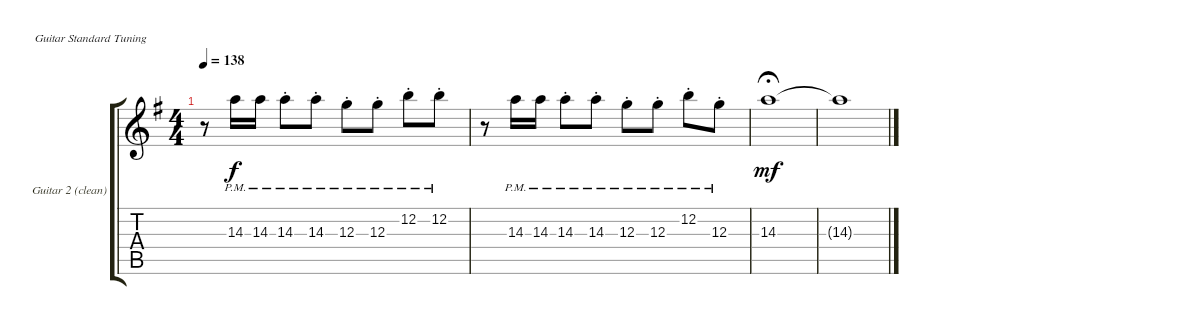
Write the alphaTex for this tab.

\defaultSystemsLayout 4
\bracketExtendMode groupsimilarinstruments
\useSystemSignSeparator
\multiBarRest
\multiTrackTrackNamePolicy allsystems
\firstSystemTrackNameMode fullname
\firstSystemTrackNameOrientation horizontal
\otherSystemsTrackNameOrientation horizontal
\defaultBarNumberDisplay FirstOfSystem
\track ("Guitar 2 (clean)" "Gtr. 2") {multiBarRest instrument overdrivenguitar}
\staff {score tabs}
\tuning (E4 B3 G3 D3 A2 E2)
\ts (4 4)
\tempo 138
\clef g2
\ks g
r.8{dy f} 14.3{pm}.16 14.3{pm}.16 14.3{pm st}.8 14.3{pm st}.8 12.3{pm st}.8 12.3{pm st}.8 12.2{pm st}.8 12.2{pm st}.8 |
r.8 14.3{pm}.16 14.3{pm}.16 14.3{pm st}.8 14.3{pm st}.8 12.3{pm st}.8 12.3{pm st}.8 12.2{pm st}.8 12.3{pm st}.8 |
14.3.1{dy mf fermata (medium 0.52)} |
14.3{t}.1
